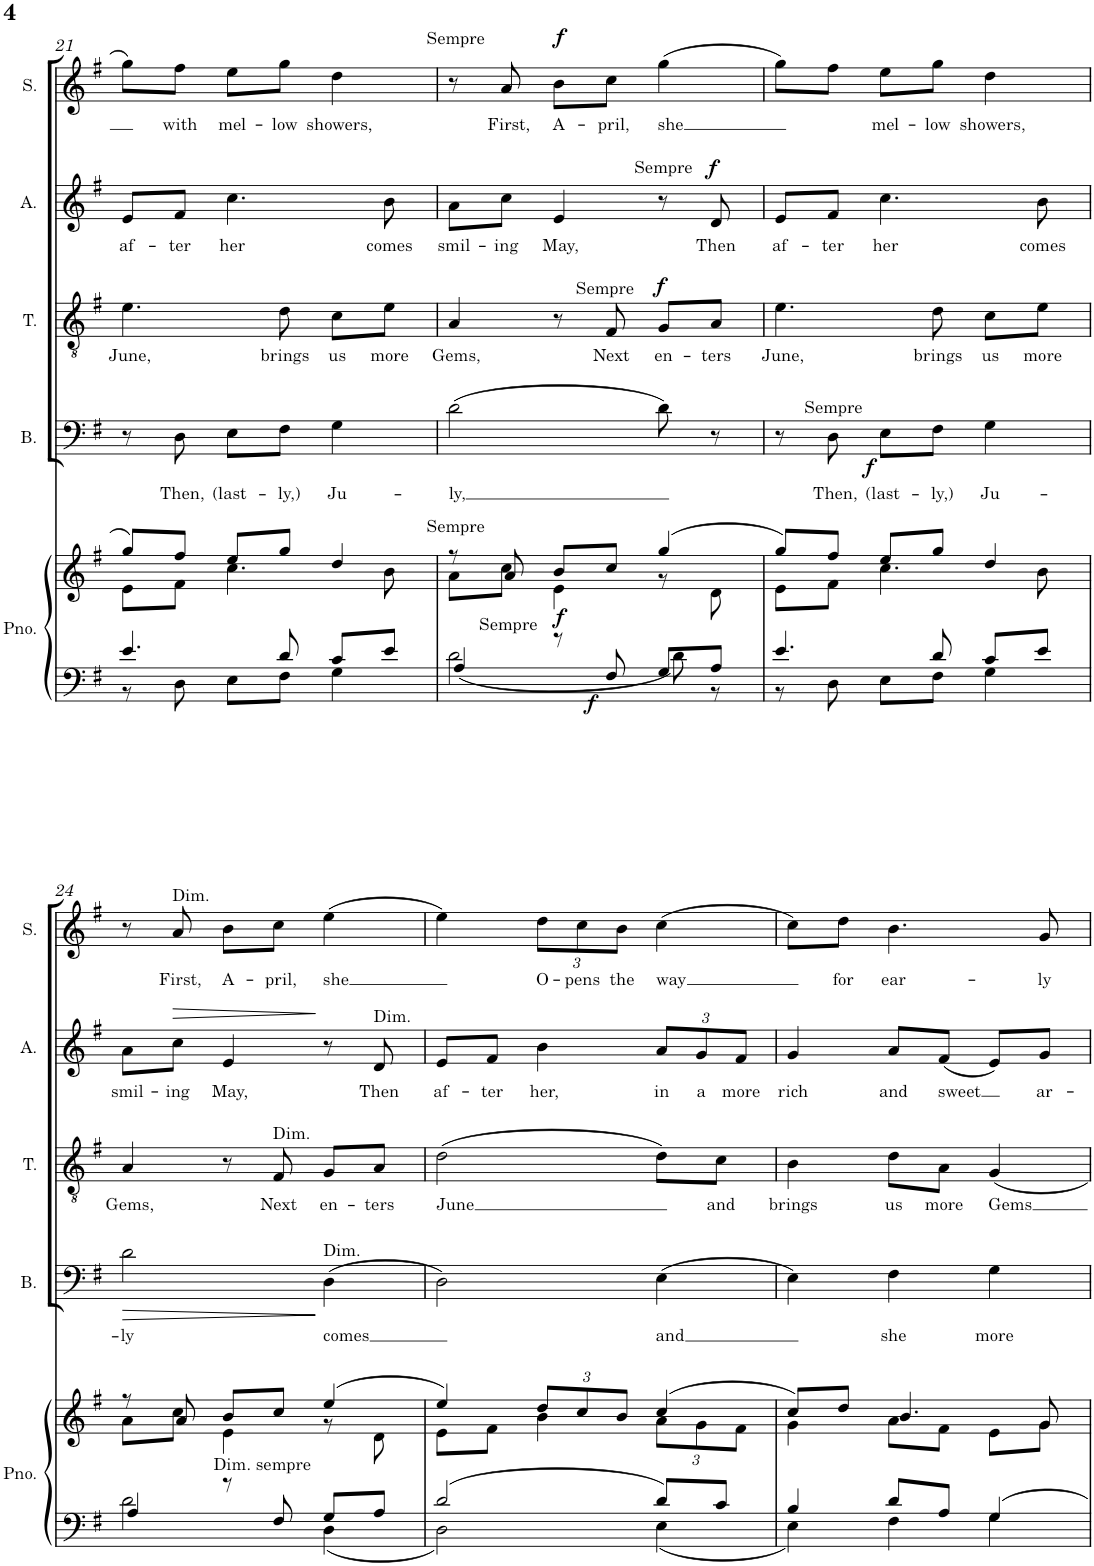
**kern	**kern	**dynam	**kern	**text	**dynam	**kern	**text	**dynam	**kern	**text	**dynam	**kern	**text	**dynam
*part5	*part5	*part5	*part4	*part4	*part4	*part3	*part3	*part3	*part2	*part2	*part2	*part1	*part1	*part1
*staff6	*staff5	*staff5/6	*staff4	*staff4	*staff4	*staff3	*staff3	*staff3	*staff2	*staff2	*staff2	*staff1	*staff1	*staff1
*I"Piano	*	*	*I"Basse	*	*	*I"Tenor	*	*	*I"Alto	*	*	*I"Soprano	*	*
*I'Pno.	*	*	*I'B.	*	*	*I'T.	*	*	*I'A.	*	*	*I'S.	*	*
!!LO:PB:g=z
*clefF4	*clefG2	*	*clefF4	*	*	*clefGv2	*	*	*clefG2	*	*	*clefG2	*	*
*k[f#]	*k[f#]	*	*k[f#]	*	*	*k[f#]	*	*	*k[f#]	*	*	*k[f#]	*	*
*M3/4	*M3/4	*	*M3/4	*	*	*M3/4	*	*	*M3/4	*	*	*M3/4	*	*
=21	=21	=21	=21	=21	=21	=21	=21	=21	=21	=21	=21	=21	=21	=21
*^	*^	*	*	*	*	*	*	*	*	*	*	*	*	*
!	!	!	!	!	!	!	!	!	!LO:LY:b	!	!	!LO:LY:b	!	!	!	!
4.e/	8r	8gg/L	8e\L	.	8r	.	.	4.e\	June,	.	8e/L	af-	.	8gg\L	.	.
!	!	!	!	!	!	!LO:LY:b	!	!	!	!	!	!LO:LY:b	!	!	!LO:LY:b	!
.	8D\	8ff#/J	8f#\J	.	8D\	Then,	.	.	.	.	8f#/J	-ter	.	8ff#\J	with	.
!	!	!	!	!	!	!LO:LY:b	!	!	!	!	!	!LO:LY:b	!	!	!LO:LY:b	!
.	8E\L	8ee/L	4.cc\	.	8E\L	(last-	.	.	.	.	4.cc\	her	.	8ee\L	mel-	.
!	!	!	!	!	!	!LO:LY:b	!	!	!LO:LY:b	!	!	!	!	!	!LO:LY:b	!
8d/	8F#\J	8gg/J	.	.	8F#\J	-ly,)	.	8d\	brings	.	.	.	.	8gg\J	-low	.
!	!	!	!	!	!	!LO:LY:b	!	!	!LO:LY:b	!	!	!	!	!	!LO:LY:b	!
8c/L	4G\	4dd/	.	.	4G\	Ju-	.	8c\L	us	.	.	.	.	4dd\	showers,	.
!	!	!	!	!	!	!	!	!	!LO:LY:b	!	!	!LO:LY:b	!	!	!	!
8e/J	.	.	8b\	.	.	.	.	8e\J	more	.	8b\	comes	.	.	.	.
=22	=22	=22	=22	=22	=22	=22	=22	=22	=22	=22	=22	=22	=22	=22	=22	=22
!	!	!	!	!	!	!	!	!	!	!	!	!	!	!LO:TX:a:t=Sempre	!	!
!	!	!LO:TX:a:t=Sempre	!	!	!	!	!	!	!	!	!	!	!	!	!	!
!	!	!	!	!	!	!LO:LY:b	!	!	!LO:LY:b	!	!	!LO:LY:b	!	!	!	!
4A/	2d\	8r	8a\L	.	(2d\	-ly,	.	4A/	Gems,	.	8a\L	smil-	.	8r	.	.
!	!	!	!	!	!	!	!	!	!	!	!	!LO:LY:b	!	!	!LO:LY:b	!
.	.	8a/	8cc\J	.	.	.	.	.	.	.	8cc\J	-ing	.	8a/	First,	.
!	!	!	!	!LO:DY:b	!	!	!	!	!	!	!	!LO:LY:b	!	!	!LO:LY:b	!LO:DY:a
8r	.	8b/L	4e\	f	.	.	.	8r	.	.	4e/	May,	.	8b\L	A-	f
!	!	!	!	!	!	!	!	!LO:TX:a:t=Sempre	!	!	!	!	!	!	!	!
!LO:TX:a:t=Sempre	!	!	!	!	!	!	!	!	!	!	!	!	!	!	!	!
!	!	!	!	!LO:DY:b=2	!	!	!	!	!LO:LY:b	!	!	!	!	!	!LO:LY:b	!
8F#/	.	8cc/J	.	f	.	.	.	8F#/	Next	.	.	.	.	8cc\J	-pril,	.
!	!	!	!	!	!	!	!	!	!LO:LY:b	!LO:DY:a	!	!	!	!	!LO:LY:b	!
8G/L	8d\	(4gg/	8r	.	8d\)	.	.	8G/L	en-	f	8r	.	.	(4gg\	she	.
!	!	!	!	!	!	!	!	!	!	!	!LO:TX:a:t=Sempre	!	!	!	!	!
!	!	!	!	!	!	!	!	!	!LO:LY:b	!	!	!LO:LY:b	!LO:DY:a	!	!	!
8A/J	8r	.	8d\	.	8r	.	.	8A/J	-ters	.	8d/	Then	f	.	.	.
=23	=23	=23	=23	=23	=23	=23	=23	=23	=23	=23	=23	=23	=23	=23	=23	=23
!	!	!	!	!	!	!	!	!	!LO:LY:b	!	!	!LO:LY:b	!	!	!	!
4.e/	8r	8gg/L)	8e\L	.	8r	.	.	4.e\	June,	.	8e/L	af-	.	8gg\L)	.	.
!	!	!	!	!	!LO:TX:a:t=Sempre	!	!	!	!	!	!	!	!	!	!	!
!	!	!	!	!	!	!LO:LY:b	!	!	!	!	!	!LO:LY:b	!	!	!	!
.	8D\	8ff#/J	8f#\J	.	8D\	Then,	.	.	.	.	8f#/J	-ter	.	8ff#\J	.	.
!	!	!	!	!	!	!LO:LY:b	!LO:DY:b	!	!	!	!	!LO:LY:b	!	!	!LO:LY:b	!
.	8E\L	8ee/L	4.cc\	.	8E\L	(last-	f	.	.	.	4.cc\	her	.	8ee\L	mel-	.
!	!	!	!	!	!	!LO:LY:b	!	!	!LO:LY:b	!	!	!	!	!	!LO:LY:b	!
8d/	8F#\J	8gg/J	.	.	8F#\J	-ly,)	.	8d\	brings	.	.	.	.	8gg\J	-low	.
!	!	!	!	!	!	!LO:LY:b	!	!	!LO:LY:b	!	!	!	!	!	!LO:LY:b	!
8c/L	4G\	4dd/	.	.	4G\	Ju-	.	8c\L	us	.	.	.	.	4dd\	showers,	.
!	!	!	!	!	!	!	!	!	!LO:LY:b	!	!	!LO:LY:b	!	!	!	!
8e/J	.	.	8b\	.	.	.	.	8e\J	more	.	8b\	comes	.	.	.	.
!!LO:LB:g=z
=24	=24	=24	=24	=24	=24	=24	=24	=24	=24	=24	=24	=24	=24	=24	=24	=24
!	!	!	!	!	!	!LO:LY:b	!LO:HP:b	!	!LO:LY:b	!	!	!LO:LY:b	!	!	!	!
4A/	2d\	8r	8a\L	.	2d\	-ly	>	4A/	Gems,	.	8a\L	smil-	.	8r	.	.
!	!	!	!	!	!	!	!	!	!	!	!	!	!	!LO:TX:a:t=Dim.	!	!
!	!	!	!	!	!	!	!	!	!	!	!	!LO:LY:b	!LO:HP:b	!	!LO:LY:b	!
.	.	8a/	8cc\J	.	.	.	.	.	.	.	8cc\J	-ing	>	8a/	First,	.
!	!	!	!	!	!	!	!	!	!	!	!	!LO:LY:b	!	!	!LO:LY:b	!
8r	.	8b/L	4e\	.	.	.	.	8r	.	.	4e/	May,	.	8b\L	A-	.
!	!	!	!	!	!	!	!	!LO:TX:a:t=Dim.	!	!	!	!	!	!	!	!
!LO:TX:a:t=Dim. sempre	!	!	!	!	!	!	!	!	!	!	!	!	!	!	!	!
!	!	!	!	!	!	!	!	!	!LO:LY:b	!	!	!	!	!	!LO:LY:b	!
8F#/	.	8cc/J	.	.	.	.	.	8F#/	Next	.	.	.	.	8cc\J	-pril,	.
!	!	!	!	!	!LO:TX:a:t=Dim.	!	!	!	!	!	!	!	!	!	!	!
!	!	!	!	!	!	!LO:LY:b	!	!	!LO:LY:b	!	!	!	!	!	!LO:LY:b	!
8G/L	4D\	(4ee/	8r	.	(4D\	comes	]	8G/L	en-	.	8r	.	]	(4ee\	she	.
!	!	!	!	!	!	!	!	!	!	!	!LO:TX:a:t=Dim.	!	!	!	!	!
!	!	!	!	!	!	!	!	!	!LO:LY:b	!	!	!LO:LY:b	!	!	!	!
8A/J	.	.	8d\	.	.	.	.	8A/J	-ters	.	8d/	Then	.	.	.	.
=25	=25	=25	=25	=25	=25	=25	=25	=25	=25	=25	=25	=25	=25	=25	=25	=25
!	!	!	!	!	!	!	!	!	!LO:LY:b	!	!	!LO:LY:b	!	!	!	!
2d/	2D\	4ee/)	8e\L	.	2D\)	.	.	(2d\	June	.	8e/L	af-	.	4ee\)	.	.
!	!	!	!	!	!	!	!	!	!	!	!	!LO:LY:b	!	!	!	!
.	.	.	8f#\J	.	.	.	.	.	.	.	8f#/J	-ter	.	.	.	.
*	*	*Xbrackettup	*	*	*	*	*	*	*	*	*	*	*	*	*	*
!	!	!	!	!	!	!	!	!	!	!	!	!LO:LY:b	!	!	!	!
*	*	*	*	*	*	*	*	*	*	*	*	*	*	*Xbrackettup	*	*
!	!	!	!	!	!	!	!	!	!	!	!	!	!	!	!LO:LY:b	!
.	.	12dd/L	4b\	.	.	.	.	.	.	.	4b\	her,	.	12dd\L	O-	.
!	!	!	!	!	!	!	!	!	!	!	!	!	!	!	!LO:LY:b	!
.	.	12cc/	.	.	.	.	.	.	.	.	.	.	.	12cc\	-pens	.
!	!	!	!	!	!	!	!	!	!	!	!	!	!	!	!LO:LY:b	!
.	.	12b/J	.	.	.	.	.	.	.	.	.	.	.	12b\J	the	.
!	!	!	!	!	!	!LO:LY:b	!	!	!	!	!	!	!	!	!	!
*	*	*	*	*	*	*	*	*	*	*	*Xbrackettup	*	*	*	*	*
!	!	!	!	!	!	!	!	!	!	!	!	!LO:LY:b	!	!	!LO:LY:b	!
8d/L	4E\	(4cc/	12a\L	.	(4E\	and	.	8d\L)	.	.	12a/L	in	.	(4cc\	way	.
!	!	!	!	!	!	!	!	!	!	!	!	!LO:LY:b	!	!	!	!
.	.	.	12g\	.	.	.	.	.	.	.	12g/	a	.	.	.	.
!	!	!	!	!	!	!	!	!	!LO:LY:b	!	!	!	!	!	!	!
8c/J	.	.	.	.	.	.	.	8c\J	and	.	.	.	.	.	.	.
!	!	!	!	!	!	!	!	!	!	!	!	!LO:LY:b	!	!	!	!
.	.	.	12f#\J	.	.	.	.	.	.	.	12f#/J	more	.	.	.	.
=26	=26	=26	=26	=26	=26	=26	=26	=26	=26	=26	=26	=26	=26	=26	=26	=26
!	!	!	!	!	!	!	!	!	!LO:LY:b	!	!	!LO:LY:b	!	!	!	!
4B/	4E\	8cc/L)	4g\	.	4E\)	.	.	4B\	brings	.	4g/	rich	.	8cc\L)	.	.
!	!	!	!	!	!	!	!	!	!	!	!	!	!	!	!LO:LY:b	!
.	.	8dd/J	.	.	.	.	.	.	.	.	.	.	.	8dd\J	for	.
!	!	!	!	!	!	!LO:LY:b	!	!	!LO:LY:b	!	!	!LO:LY:b	!	!	!LO:LY:b	!
8d/L	4F#\	4.b/	8a\L	.	4F#\	she	.	8d\L	us	.	8a/L	and	.	4.b\	ear-	.
!	!	!	!	!	!	!	!	!	!LO:LY:b	!	!	!LO:LY:b	!	!	!	!
8A/J	.	.	8f#\J	.	.	.	.	8A\J	more	.	(8f#/J	sweet	.	.	.	.
!	!	!	!	!	!	!LO:LY:b	!	!	!LO:LY:b	!	!	!	!	!	!	!
4G/	4G\	.	8e\L	.	4G\	more	.	4G/	Gems	.	8e/L)	.	.	.	.	.
!	!	!	!	!	!	!	!	!	!	!	!	!LO:LY:b	!	!	!LO:LY:b	!
.	.	8g/	8g\J	.	.	.	.	.	.	.	8g/J	ar-	.	8g/	-ly	.
*v	*v	*	*	*	*	*	*	*	*	*	*	*	*	*	*	*
*	*v	*v	*	*	*	*	*	*	*	*	*	*	*	*	*
=	=	=	=	=	=	=	=	=	=	=	=	=	=	=
*-	*-	*-	*-	*-	*-	*-	*-	*-	*-	*-	*-	*-	*-	*-
